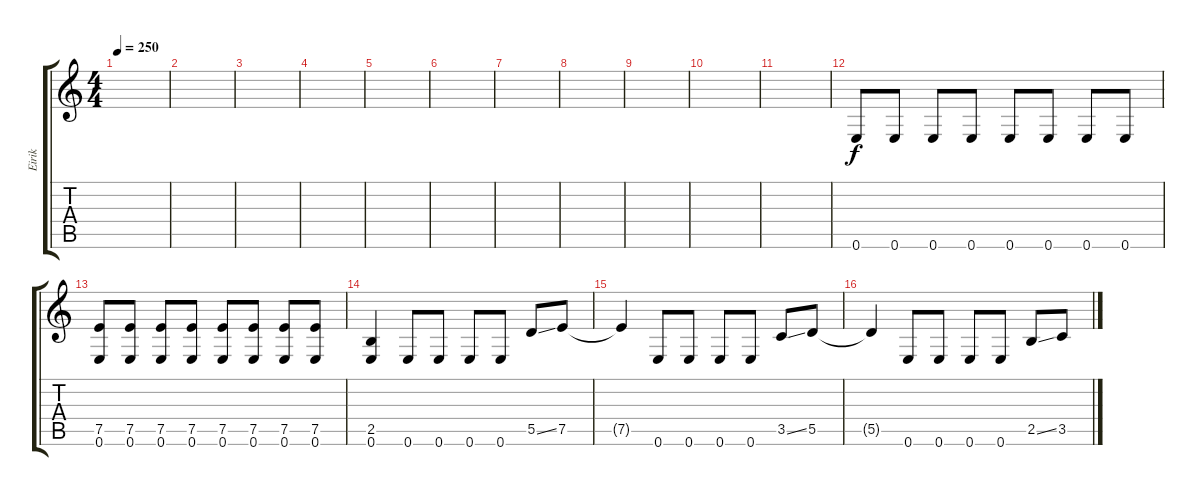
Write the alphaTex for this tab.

\track ("Eirik" "Eirik") {instrument overdrivenguitar}
\staff {score tabs}
\tuning (E4 B3 G3 D3 A2 E2) {hide}
\ts (4 4)
\tempo 250
\clef g2
\ks c
|
|
|
|
|
|
|
|
|
|
|
0.6.8{volume 13} 0.6.8 0.6.8 0.6.8 0.6.8 0.6.8 0.6.8 0.6.8 |
(7.5 0.6).8 (7.5 0.6).8 (7.5 0.6).8 (7.5 0.6).8 (7.5 0.6).8 (7.5 0.6).8 (7.5 0.6).8 (7.5 0.6).8 |
(2.5 0.6).4 0.6.8 0.6.8 0.6.8 0.6.8 5.5{ss}.8 7.5.8 |
7.5{t}.4 0.6.8 0.6.8 0.6.8 0.6.8 3.5{ss}.8 5.5.8 |
5.5{t}.4 0.6.8 0.6.8 0.6.8 0.6.8 2.5{ss}.8 3.5.8
